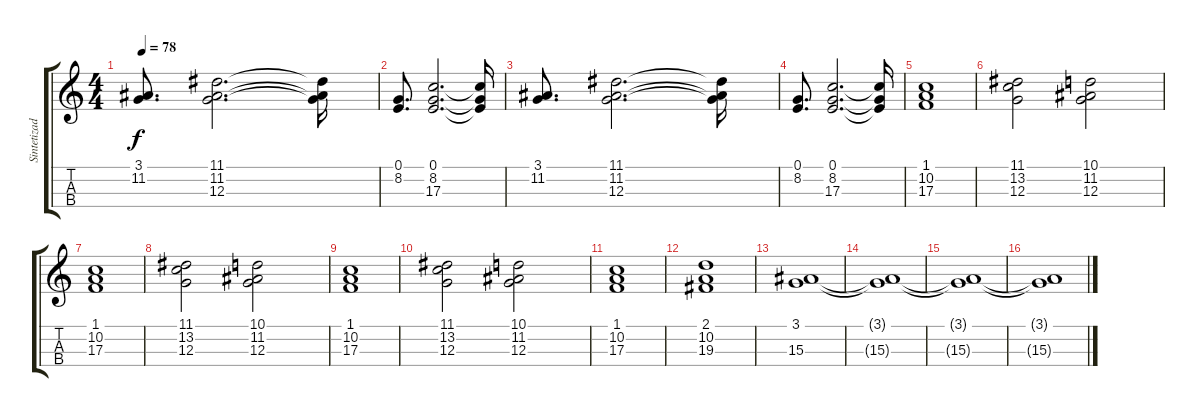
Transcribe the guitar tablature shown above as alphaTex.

\track ("Sintetizador" "Sintetizad") {instrument accordion}
\staff {score tabs}
\tuning (E4 B3 G3 D3) {hide}
\ts (4 4)
\tempo 78
\clef g2
\ks c
(3.1 11.2).8{d dy f volume 10 balance 5} (11.1 11.2 12.3).2{d} (11.1{t} 11.2{t} 12.3{t}).16 |
(0.1 8.2).8{d} (0.1 8.2 17.3).2{d} (0.1{t} 8.2{t} 17.3{t}).16 |
(3.1 11.2).8{d volume 10 balance 5} (11.1 11.2 12.3).2{d} (11.1{t} 11.2{t} 12.3{t}).16 |
(0.1 8.2).8{d} (0.1 8.2 17.3).2{d} (0.1{t} 8.2{t} 17.3{t}).16 |
(1.1 10.2 17.3).1 |
(11.1 13.2 12.3).2{volume 10 balance 14} (10.1 11.2 12.3).2 |
(1.1 10.2 17.3).1 |
(11.1 13.2 12.3).2{volume 10 balance 14} (10.1 11.2 12.3).2 |
(1.1 10.2 17.3).1 |
(11.1 13.2 12.3).2{volume 10 balance 14} (10.1 11.2 12.3).2 |
(1.1 10.2 17.3).1 |
(2.1 10.2 19.3).1 |
(3.1 15.3).1{volume 7} |
(3.1{t} 15.3{t}).1 |
(3.1{t} 15.3{t}).1 |
(3.1{t} 15.3{t}).1
